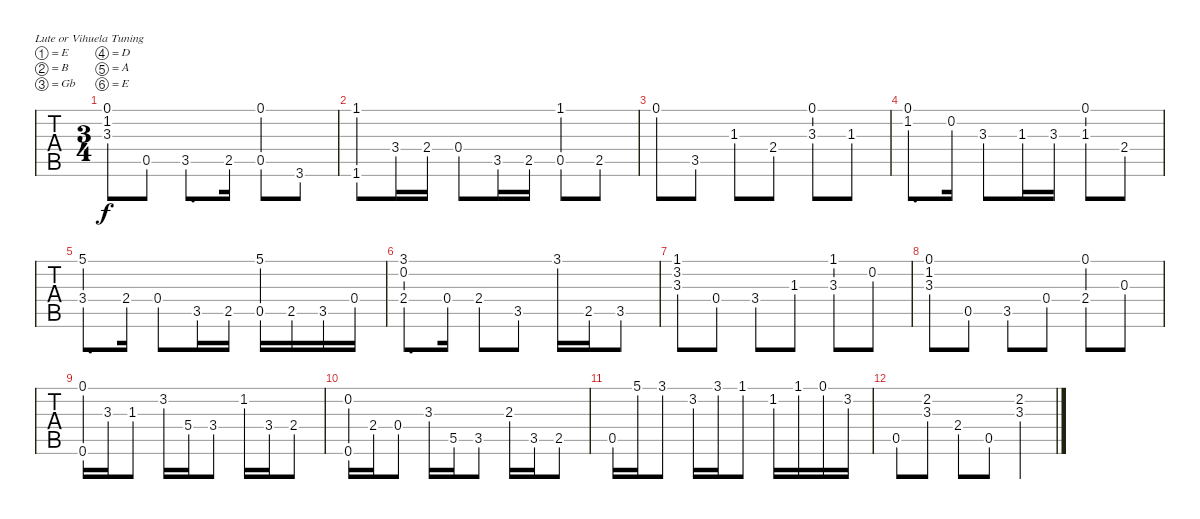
\bracketExtendMode groupsimilarinstruments
\singleTrackTrackNamePolicy hidden
\multiTrackTrackNamePolicy hidden
\firstSystemTrackNameOrientation horizontal
\otherSystemsTrackNameOrientation horizontal
\track ("Guitar Standard" "Guitar Sta") {instrument acousticguitarsteel}
\staff {tabs}
\tuning (E4 B3 Gb3 D3 A2 E2)
\ts (3 4)
\tempo (120 hide)
\clef g2
\ks c
(0.1 1.2 3.3).8{dy f} 0.5.8 3.5.8{d} 2.5.16 (0.1 0.5).8 3.6.8 |
(1.1 1.6).8 3.4.16 2.4.16 0.4.8 3.5.16 2.5.16 (1.1 0.5).8 2.5.8 |
0.1.8 3.5.8 1.3.8 2.4.8 (0.1 3.3).8 1.3.8 |
(0.1 1.2).8{d} 0.2.16 3.3.8 1.3.16 3.3.16 (0.1 1.3).8 2.4.8 |
(5.1 3.4).8{d} 2.4.16 0.4.8 3.5.16 2.5.16 (5.1 0.5).16 2.5.16 3.5.16 0.4.16 |
(3.1 0.2 2.4).8{d} 0.4.16 2.4.8 3.5.8 3.1.16 2.5.16 3.5.8 |
(1.1 3.2 3.3).8 0.4.8 3.4.8 1.3.8 (1.1 3.3).8 0.2.8 |
(0.1 1.2 3.3).8 0.5.8 3.5.8 0.4.8 (0.1 2.4).8 0.3.8 |
(0.1 0.6).16 3.3.16 1.3.8 3.2.16 5.4.16 3.4.8 1.2.16 3.4.16 2.4.8 |
(0.2 0.6).16 2.4.16 0.4.8 3.3.16 5.5.16 3.5.8 2.3.16 3.5.16 2.5.8 |
0.5.16 5.1.16 3.1.8 3.2.16 3.1.16 1.1.8 1.2.16 1.1.16 0.1.16 3.2.16 |
0.5.8 (2.2 3.3).8 2.4.8 0.5.8 (2.2 3.3).4
